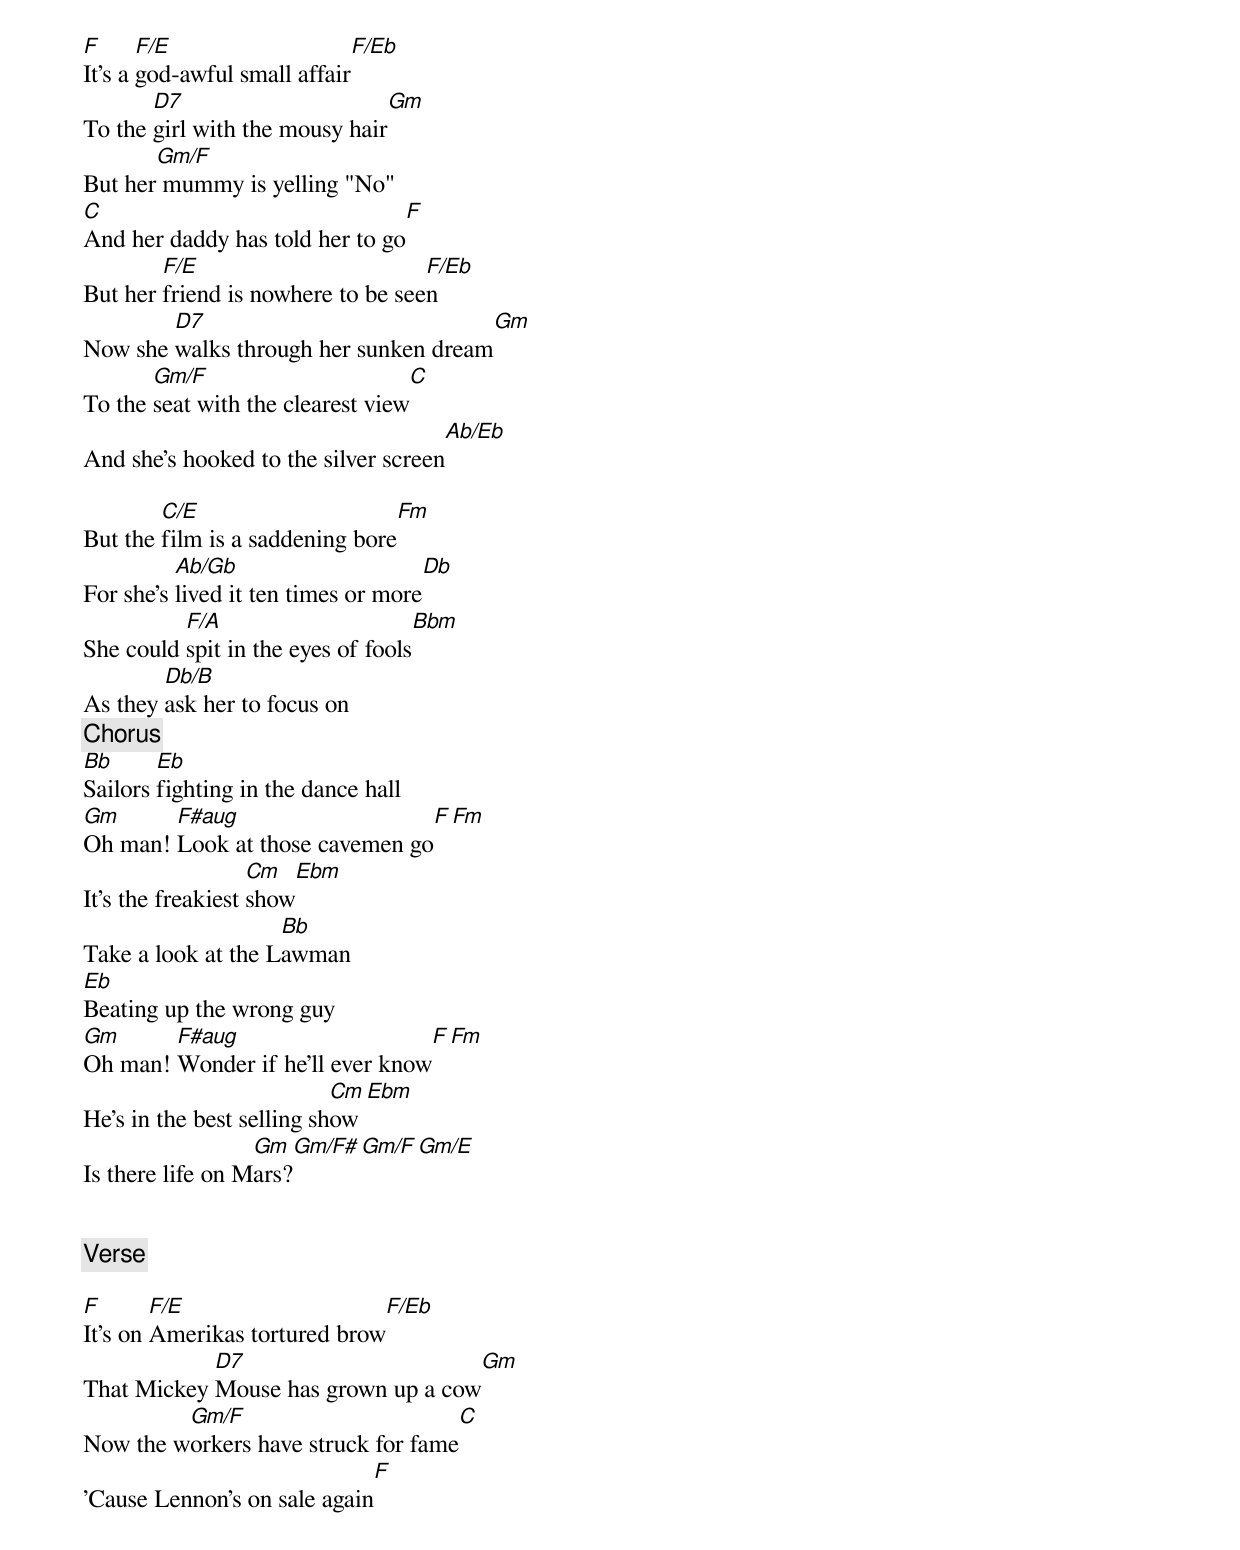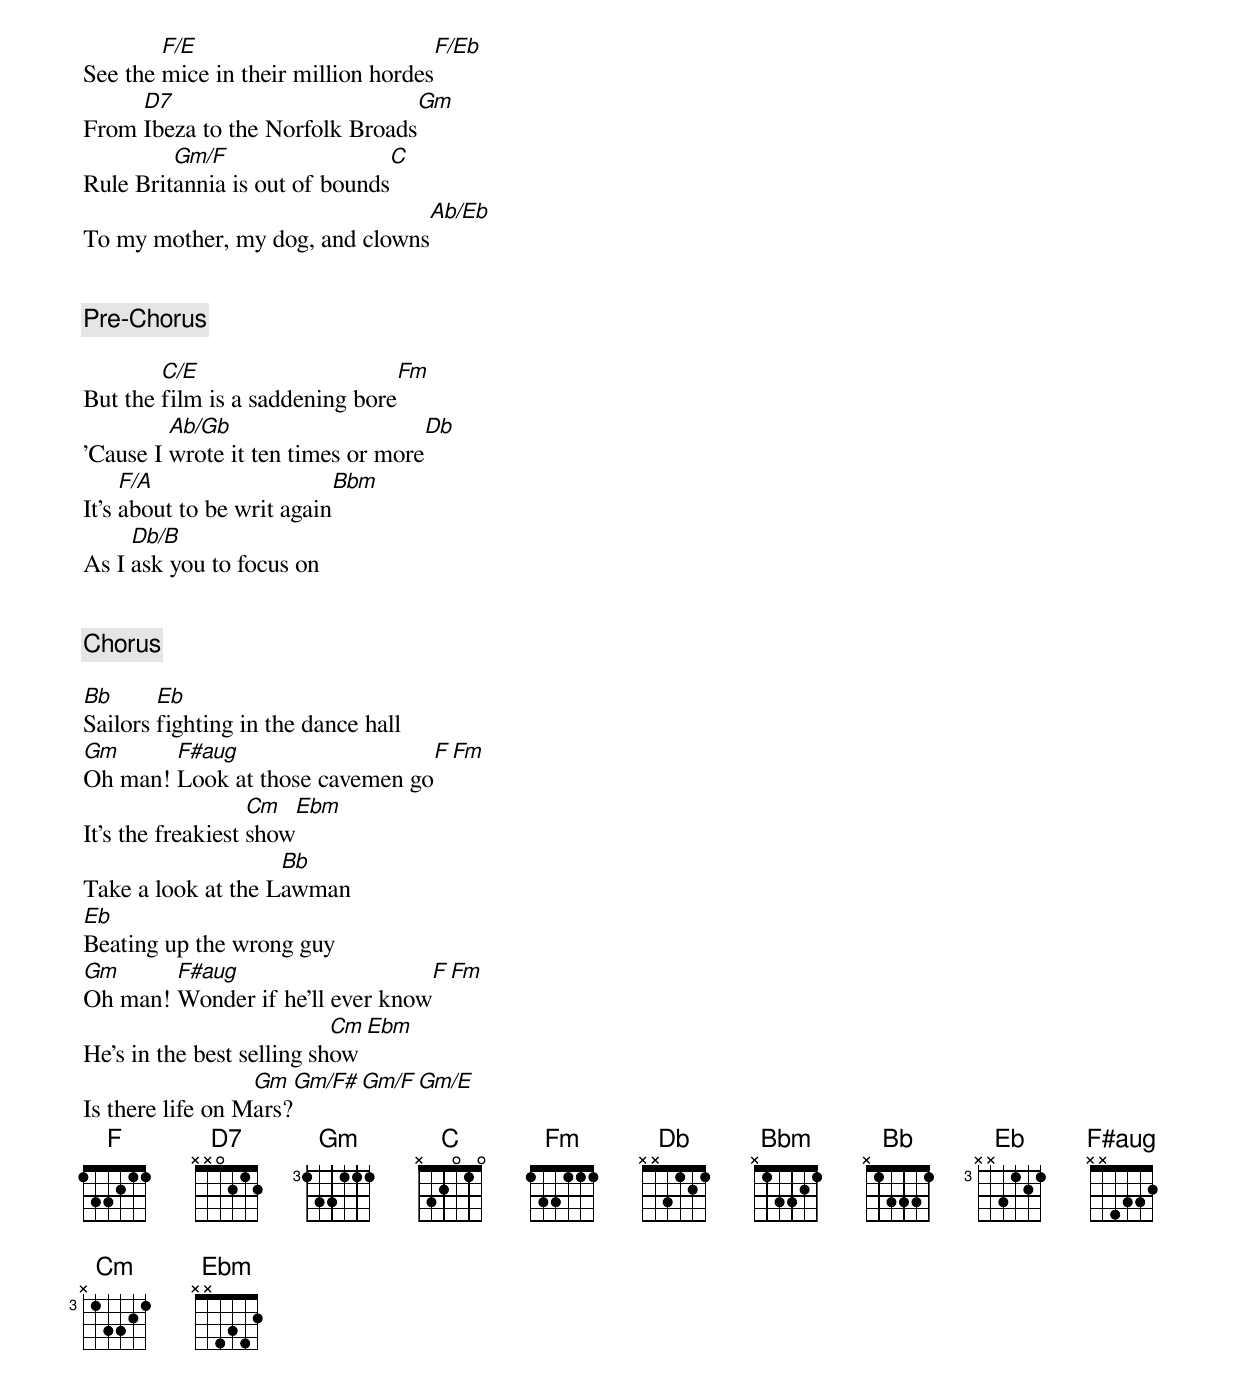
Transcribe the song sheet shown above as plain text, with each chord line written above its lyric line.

F      F/E                     F/Eb
It's a god-awful small affair
       D7                       Gm
To the girl with the mousy hair
       Gm/F
But her mummy is yelling "No"
C                                F
And her daddy has told her to go
        F/E                        F/Eb
But her friend is nowhere to be seen
        D7                             Gm
Now she walks through her sunken dream
       Gm/F                         C
To the seat with the clearest view
                                      Ab/Eb
And she's hooked to the silver screen

        C/E                      Fm
But the film is a saddening bore
          Ab/Gb                      Db
For she's lived it ten times or more
          F/A                        Bbm
She could spit in the eyes of fools
        Db/B
As they ask her to focus on
[Chorus]
Bb      Eb
Sailors fighting in the dance hall
Gm      F#aug                        F  Fm
Oh man! Look at those cavemen go
                   Cm     Ebm
It's the freakiest show
                    Bb
Take a look at the Lawman
Eb
Beating up the wrong guy
Gm      F#aug                           F   Fm
Oh man! Wonder if he'll ever know
                           Cm    Ebm
He's in the best selling show
                  Gm  Gm/F#  Gm/F  Gm/E
Is there life on Mars?


[Verse]

F       F/E                    F/Eb
It's on Amerikas tortured brow
            D7                       Gm
That Mickey Mouse has grown up a cow
         Gm/F                         C
Now the workers have struck for fame
                              F
'Cause Lennon's on sale again
        F/E                          F/Eb
See the mice in their million hordes
     D7                          Gm
From Ibeza to the Norfolk Broads
         Gm/F                   C
Rule Britannia is out of bounds
                                 Ab/Eb
To my mother, my dog, and clowns


[Pre-Chorus]

        C/E                       Fm
But the film is a saddening bore
         Ab/Gb                      Db
'Cause I wrote it ten times or more
     F/A                    Bbm
It's about to be writ again
     Db/B
As I ask you to focus on


[Chorus]

Bb      Eb
Sailors fighting in the dance hall
Gm      F#aug                        F  Fm
Oh man! Look at those cavemen go
                   Cm     Ebm
It's the freakiest show
                    Bb
Take a look at the Lawman
Eb
Beating up the wrong guy
Gm      F#aug                           F   Fm
Oh man! Wonder if he'll ever know
                           Cm    Ebm
He's in the best selling show
                  Gm  Gm/F#  Gm/F  Gm/E
Is there life on Mars?
